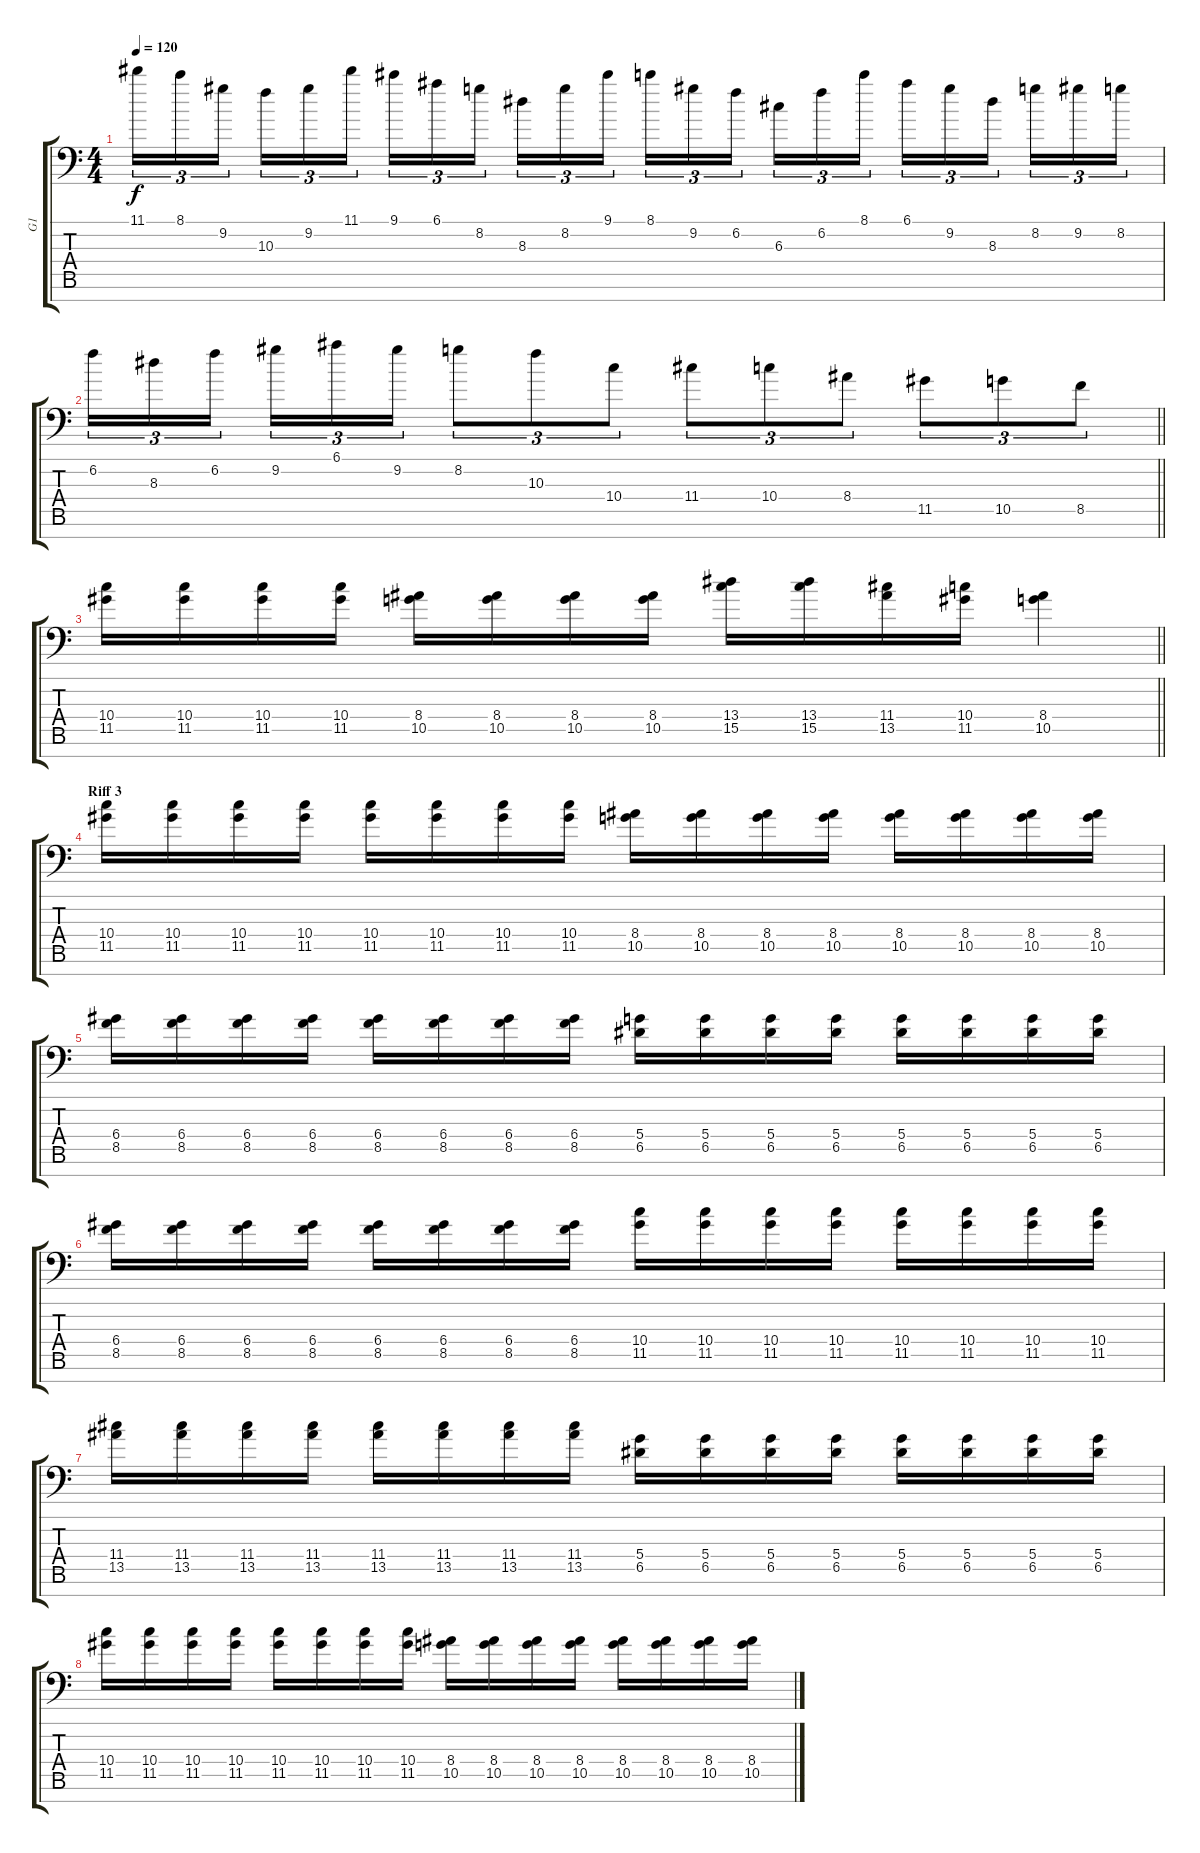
\track ("G1" "G1") {instrument distortionguitar}
\staff {score tabs}
\tuning (E4 B3 G3 D3 A2 E2 A1) {hide}
\ts (4 4)
\tempo 120
\clef f4
\ks c
11.1.16{tu (3 2) dy f} 8.1.16{tu (3 2)} 9.2.16{tu (3 2) beam splitsecondary} 10.3.16{tu (3 2)} 9.2.16{tu (3 2)} 11.1.16{tu (3 2)} 9.1.16{tu (3 2)} 6.1.16{tu (3 2)} 8.2.16{tu (3 2) beam splitsecondary} 8.3.16{tu (3 2)} 8.2.16{tu (3 2)} 9.1.16{tu (3 2)} 8.1.16{tu (3 2)} 9.2.16{tu (3 2)} 6.2.16{tu (3 2) beam splitsecondary} 6.3.16{tu (3 2)} 6.2.16{tu (3 2)} 8.1.16{tu (3 2)} 6.1.16{tu (3 2)} 9.2.16{tu (3 2)} 8.3.16{tu (3 2) beam splitsecondary} 8.2.16{tu (3 2)} 9.2.16{tu (3 2)} 8.2.16{tu (3 2)} |
\barLineRight lightlight
6.2.16{tu (3 2)} 8.3.16{tu (3 2)} 6.2.16{tu (3 2) beam splitsecondary} 9.2.16{tu (3 2)} 6.1.16{tu (3 2)} 9.2.16{tu (3 2)} 8.2.8{tu (3 2)} 10.3.8{tu (3 2)} 10.4.8{tu (3 2)} 11.4.8{tu (3 2)} 10.4.8{tu (3 2)} 8.4.8{tu (3 2)} 11.5.8{tu (3 2)} 10.5.8{tu (3 2)} 8.5.8{tu (3 2)} |
\barLineRight lightlight
(10.4 11.5).16 (10.4 11.5).16 (10.4 11.5).16 (10.4 11.5).16 (8.4 10.5).16 (8.4 10.5).16 (8.4 10.5).16 (8.4 10.5).16 (13.4 15.5).16 (13.4 15.5).16 (11.4 13.5).16 (10.4 11.5).16 (8.4 10.5).4 |
\section ("" "Riff 3")
(10.4 11.5).16 (10.4 11.5).16 (10.4 11.5).16 (10.4 11.5).16 (10.4 11.5).16 (10.4 11.5).16 (10.4 11.5).16 (10.4 11.5).16 (8.4 10.5).16 (8.4 10.5).16 (8.4 10.5).16 (8.4 10.5).16 (8.4 10.5).16 (8.4 10.5).16 (8.4 10.5).16 (8.4 10.5).16 |
(6.4 8.5).16 (6.4 8.5).16 (6.4 8.5).16 (6.4 8.5).16 (6.4 8.5).16 (6.4 8.5).16 (6.4 8.5).16 (6.4 8.5).16 (5.4 6.5).16 (5.4 6.5).16 (5.4 6.5).16 (5.4 6.5).16 (5.4 6.5).16 (5.4 6.5).16 (5.4 6.5).16 (5.4 6.5).16 |
(6.4 8.5).16 (6.4 8.5).16 (6.4 8.5).16 (6.4 8.5).16 (6.4 8.5).16 (6.4 8.5).16 (6.4 8.5).16 (6.4 8.5).16 (10.4 11.5).16 (10.4 11.5).16 (10.4 11.5).16 (10.4 11.5).16 (10.4 11.5).16 (10.4 11.5).16 (10.4 11.5).16 (10.4 11.5).16 |
(11.4 13.5).16 (11.4 13.5).16 (11.4 13.5).16 (11.4 13.5).16 (11.4 13.5).16 (11.4 13.5).16 (11.4 13.5).16 (11.4 13.5).16 (5.4 6.5).16 (5.4 6.5).16 (5.4 6.5).16 (5.4 6.5).16 (5.4 6.5).16 (5.4 6.5).16 (5.4 6.5).16 (5.4 6.5).16 |
(10.4 11.5).16 (10.4 11.5).16 (10.4 11.5).16 (10.4 11.5).16 (10.4 11.5).16 (10.4 11.5).16 (10.4 11.5).16 (10.4 11.5).16 (8.4 10.5).16 (8.4 10.5).16 (8.4 10.5).16 (8.4 10.5).16 (8.4 10.5).16 (8.4 10.5).16 (8.4 10.5).16 (8.4 10.5).16
